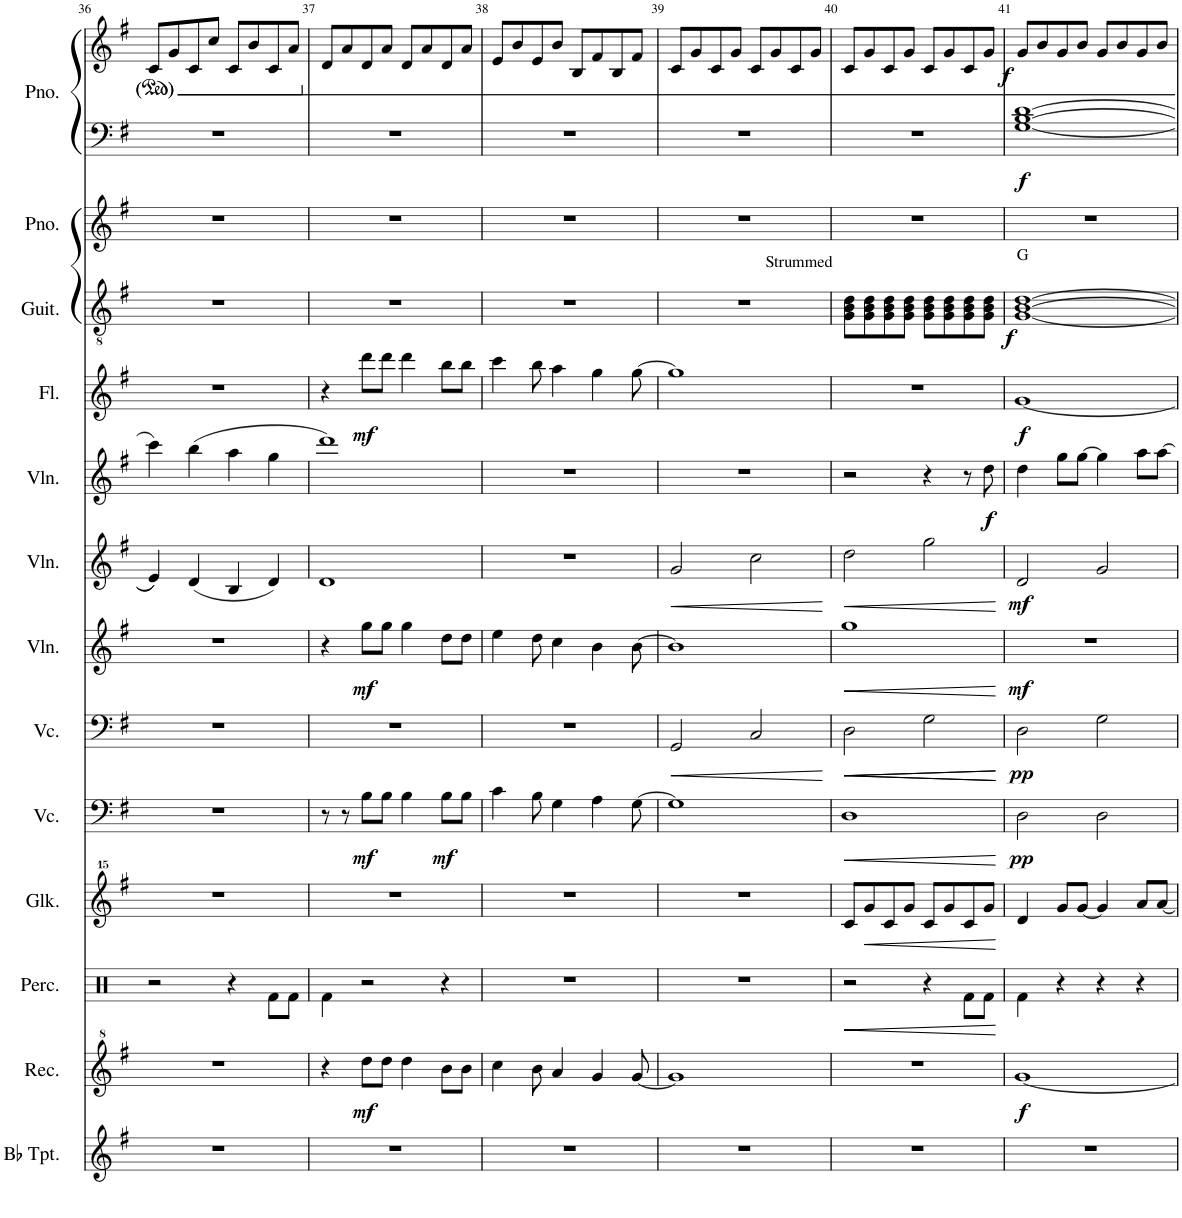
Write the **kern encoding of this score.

**kern	**kern	**dynam	**kern	**dynam	**kern	**dynam	**kern	**dynam	**kern	**dynam	**kern	**dynam	**kern	**dynam	**kern	**dynam	**kern	**dynam	**kern	**dynam	**kern	**kern	**kern	**dynam
*part13	*part12	*part12	*part11	*part11	*part10	*part10	*part9	*part9	*part8	*part8	*part7	*part7	*part6	*part6	*part5	*part5	*part4	*part4	*part3	*part3	*part2	*part1	*part1	*part1
*staff14	*staff13	*staff13	*staff12	*staff12	*staff11	*staff11	*staff10	*staff10	*staff9	*staff9	*staff8	*staff8	*staff7	*staff7	*staff6	*staff6	*staff5	*staff5	*staff4	*staff4	*staff3	*staff2	*staff1	*staff1/2
*I"Bb Trumpet	*I"Recorder	*	*I"Percussion	*	*I"Glockenspiel	*	*I"Cello 2	*	*I"Cello 1	*	*I"Violin 3	*	*I"Violin 2	*	*I"Violin 1	*	*I"Flute	*	*I"Classical Guitar	*	*I"Grand Piano	*I"Grand Piano	*	*
*I'Bb Tpt.	*I'Rec.	*	*I'Perc.	*	*I'Glk.	*	*	*	*	*	*I'Vln.	*	*I'Vln.	*	*I'Vln.	*	*I'Fl.	*	*I'Guit.	*	*I'Pno.	*I'Pno.	*	*
!!LO:PB:g=z
*clefG2	*clefG^2	*	*clefX	*	*clefG^^2	*	*clefF4	*	*clefF4	*	*clefG2	*	*clefG2	*	*clefG2	*	*clefG2	*	*clefGv2	*	*clefG2	*clefF4	*clefG2	*
*ITrd1c2	*	*	*	*	*	*	*	*	*	*	*	*	*	*	*	*	*	*	*	*	*	*	*	*
*k[f#]	*k[f#]	*	*k[]	*	*k[f#]	*	*k[f#]	*	*k[f#]	*	*k[f#]	*	*k[f#]	*	*k[f#]	*	*k[f#]	*	*k[f#]	*	*k[f#]	*k[f#]	*k[f#]	*
*M2/2	*M2/2	*	*M2/2	*	*M2/2	*	*M2/2	*	*M2/2	*	*M2/2	*	*M2/2	*	*M2/2	*	*M2/2	*	*M2/2	*	*M2/2	*M2/2	*M2/2	*
*met(c|)	*met(c|)	*	*met(c|)	*	*met(c|)	*	*met(c|)	*	*met(c|)	*	*met(c|)	*	*met(c|)	*	*met(c|)	*	*met(c|)	*	*met(c|)	*	*met(c|)	*met(c|)	*met(c|)	*
=36	=36	=36	=36	=36	=36	=36	=36	=36	=36	=36	=36	=36	=36	=36	=36	=36	=36	=36	=36	=36	=36	=36	=36	=36
1r	1r	.	2r	.	1r	.	1r	.	1r	.	1r	.	4e/	.	4ccc\	.	1r	.	1r	.	1r	1r	8c/L	.
.	.	.	.	.	.	.	.	.	.	.	.	.	.	.	.	.	.	.	.	.	.	.	8g/	.
.	.	.	.	.	.	.	.	.	.	.	.	.	(4d/	.	(4bb\	.	.	.	.	.	.	.	8c/	.
.	.	.	.	.	.	.	.	.	.	.	.	.	.	.	.	.	.	.	.	.	.	.	8cc/J	.
.	.	.	4r	.	.	.	.	.	.	.	.	.	4B/	.	4aa\	.	.	.	.	.	.	.	8c/L	.
.	.	.	.	.	.	.	.	.	.	.	.	.	.	.	.	.	.	.	.	.	.	.	8b/	.
.	.	.	8Rf\L	.	.	.	.	.	.	.	.	.	4d/)	.	4gg\	.	.	.	.	.	.	.	8c/	.
.	.	.	8Rf\J	.	.	.	.	.	.	.	.	.	.	.	.	.	.	.	.	.	.	.	8a/J	.
=37	=37	=37	=37	=37	=37	=37	=37	=37	=37	=37	=37	=37	=37	=37	=37	=37	=37	=37	=37	=37	=37	=37	=37	=37
1r	4r	.	4Rf\	.	1r	.	8r	.	1r	.	4r	.	1d	.	1ddd)	.	4r	.	1r	.	1r	1r	8d/L	.
.	.	.	.	.	.	.	8r	.	.	.	.	.	.	.	.	.	.	.	.	.	.	.	8a/	.
!	!	!LO:DY:b	!	!	!	!	!	!LO:DY:b	!	!	!	!LO:DY:b	!	!	!	!	!	!LO:DY:b	!	!	!	!	!	!
.	8ddd\L	mf	2r	.	.	.	8B\L	mf	.	.	8gg\L	mf	.	.	.	.	8ddd\L	mf	.	.	.	.	8d/	.
.	8ddd\J	.	.	.	.	.	8B\J	.	.	.	8gg\J	.	.	.	.	.	8ddd\J	.	.	.	.	.	8a/J	.
.	4ddd\	.	.	.	.	.	4B\	.	.	.	4gg\	.	.	.	.	.	4ddd\	.	.	.	.	.	8d/L	.
.	.	.	.	.	.	.	.	.	.	.	.	.	.	.	.	.	.	.	.	.	.	.	8a/	.
!	!	!	!	!	!	!	!	!LO:DY:b	!	!	!	!	!	!	!	!	!	!	!	!	!	!	!	!
.	8bb\L	.	4r	.	.	.	8B\L	mf	.	.	8dd\L	.	.	.	.	.	8bb\L	.	.	.	.	.	8d/	.
.	8bb\J	.	.	.	.	.	8B\J	.	.	.	8dd\J	.	.	.	.	.	8bb\J	.	.	.	.	.	8a/J	.
=38	=38	=38	=38	=38	=38	=38	=38	=38	=38	=38	=38	=38	=38	=38	=38	=38	=38	=38	=38	=38	=38	=38	=38	=38
1r	4ccc\	.	1r	.	1r	.	4c\	.	1r	.	4ee\	.	1r	.	1r	.	4ccc\	.	1r	.	1r	1r	8e/L	.
.	.	.	.	.	.	.	.	.	.	.	.	.	.	.	.	.	.	.	.	.	.	.	8b/	.
.	8bb\	.	.	.	.	.	8B\	.	.	.	8dd\	.	.	.	.	.	8bb\	.	.	.	.	.	8e/	.
.	4aa/	.	.	.	.	.	4G\	.	.	.	4cc\	.	.	.	.	.	4aa\	.	.	.	.	.	8b/J	.
.	.	.	.	.	.	.	.	.	.	.	.	.	.	.	.	.	.	.	.	.	.	.	8B/L	.
.	4gg/	.	.	.	.	.	4A\	.	.	.	4b\	.	.	.	.	.	4gg\	.	.	.	.	.	8f#/	.
.	.	.	.	.	.	.	.	.	.	.	.	.	.	.	.	.	.	.	.	.	.	.	8B/	.
.	[8gg/	.	.	.	.	.	[8G\	.	.	.	[8b\	.	.	.	.	.	[8gg\	.	.	.	.	.	8f#/J	.
=39	=39	=39	=39	=39	=39	=39	=39	=39	=39	=39	=39	=39	=39	=39	=39	=39	=39	=39	=39	=39	=39	=39	=39	=39
!	!	!	!	!	!	!	!	!	!	!LO:HP:b	!	!	!	!LO:HP:b	!	!	!	!	!	!	!	!	!	!
1r	1gg]	.	1r	.	1r	.	1G]	.	2GG/	<	1b]	.	2g/	<	1r	.	1gg]	.	1r	.	1r	1r	8c/L	.
.	.	.	.	.	.	.	.	.	.	.	.	.	.	.	.	.	.	.	.	.	.	.	8g/	.
.	.	.	.	.	.	.	.	.	.	.	.	.	.	.	.	.	.	.	.	.	.	.	8c/	.
.	.	.	.	.	.	.	.	.	.	.	.	.	.	.	.	.	.	.	.	.	.	.	8g/J	.
.	.	.	.	.	.	.	.	.	2C/	.	.	.	2cc\	.	.	.	.	.	.	.	.	.	8c/L	.
.	.	.	.	.	.	.	.	.	.	.	.	.	.	.	.	.	.	.	.	.	.	.	8g/	.
.	.	.	.	.	.	.	.	.	.	.	.	.	.	.	.	.	.	.	.	.	.	.	8c/	.
.	.	.	.	.	.	.	.	.	.	.	.	.	.	.	.	.	.	.	.	.	.	.	8g/J	.
.	.	.	.	.	.	.	.	.	.	[	.	.	.	[	.	.	.	.	.	.	.	.	.	.
=40	=40	=40	=40	=40	=40	=40	=40	=40	=40	=40	=40	=40	=40	=40	=40	=40	=40	=40	=40	=40	=40	=40	=40	=40
!	!	!	!	!	!	!	!	!	!	!	!	!	!	!	!	!	!	!	!LO:TX:a:t=Strummed	!	!	!	!	!
!	!	!	!	!LO:HP:b	!	!	!	!LO:HP:b	!	!LO:HP:b	!	!LO:HP:b	!	!LO:HP:b	!	!	!	!	!	!	!	!	!	!
1r	1r	.	2r	<	8ccc/L	.	1D	<	2D\	<	1gg	<	2dd\	<	2r	.	1r	.	8G\ 8B\ 8d\L	.	1r	1r	8c/L	.
!	!	!	!	!	!	!LO:HP:b	!	!	!	!	!	!	!	!	!	!	!	!	!	!	!	!	!	!
.	.	.	.	.	8ggg/	<	.	.	.	.	.	.	.	.	.	.	.	.	8G\ 8B\ 8d\	.	.	.	8g/	.
.	.	.	.	.	8ccc/	.	.	.	.	.	.	.	.	.	.	.	.	.	8G\ 8B\ 8d\	.	.	.	8c/	.
.	.	.	.	.	8ggg/J	.	.	.	.	.	.	.	.	.	.	.	.	.	8G\ 8B\ 8d\J	.	.	.	8g/J	.
!	!	!	!	!	!	!	!	!	!	!LO:HP:b	!	!	!	!	!	!	!	!	!	!	!	!	!	!
.	.	.	4r	.	8ccc/L	.	.	.	2G\	<	.	.	2gg\	.	4r	.	.	.	8G\ 8B\ 8d\L	.	.	.	8c/L	.
.	.	.	.	.	8ggg/	.	.	.	.	.	.	.	.	.	.	.	.	.	8G\ 8B\ 8d\	.	.	.	8g/	.
.	.	.	8Rf\L	.	8ccc/	.	.	.	.	.	.	.	.	.	8r	.	.	.	8G\ 8B\ 8d\	.	.	.	8c/	.
!	!	!	!	!	!	!	!	!	!	!	!	!	!	!	!	!LO:DY:b	!	!	!	!	!	!	!	!
.	.	.	8Rf\J	.	8ggg/J	.	.	.	.	.	.	.	.	.	8dd\	f	.	.	8G\ 8B\ 8d\J	.	.	.	8g/J	.
.	.	.	.	[	.	[	.	[	.	[ [	.	[	.	[	.	.	.	.	.	.	.	.	.	.
=41	=41	=41	=41	=41	=41	=41	=41	=41	=41	=41	=41	=41	=41	=41	=41	=41	=41	=41	=41	=41	=41	=41	=41	=41
!	!	!	!	!	!	!	!	!	!	!	!	!	!	!	!	!	!	!	!LO:TX:a:t=G	!	!	!	!	!
!	!	!LO:DY:b	!	!	!	!	!	!LO:DY:b	!	!LO:DY:b	!	!LO:DY:b	!	!LO:DY:b	!	!	!	!LO:DY:b	!	!LO:DY:b	!	!	!	!LO:DY:b=2
!	!	!	!	!	!	!	!	!	!	!	!	!	!	!	!	!	!	!	!	!	!	!	!	!LO:DY:n=1:b
1r	[1gg	f	4Rf\	.	4ddd/	.	2D\	pp	2D\	pp	1r	mf	2d/	mf	4dd\	.	[1g	f	[1G [1B [1d	f	1r	[1G [1B [1d	8g/L	f f
.	.	.	.	.	.	.	.	.	.	.	.	.	.	.	.	.	.	.	.	.	.	.	8b/	.
.	.	.	4r	.	8ggg/L	.	.	.	.	.	.	.	.	.	8gg\L	.	.	.	.	.	.	.	8g/	.
.	.	.	.	.	[8ggg/J	.	.	.	.	.	.	.	.	.	[8gg\J	.	.	.	.	.	.	.	8b/J	.
.	.	.	4r	.	4ggg/]	.	2D\	.	2G\	.	.	.	2g/	.	4gg\]	.	.	.	.	.	.	.	8g/L	.
.	.	.	.	.	.	.	.	.	.	.	.	.	.	.	.	.	.	.	.	.	.	.	8b/	.
.	.	.	4r	.	8aaa/L	.	.	.	.	.	.	.	.	.	8aa\L	.	.	.	.	.	.	.	8g/	.
.	.	.	.	.	[8aaa/J	.	.	.	.	.	.	.	.	.	[8aa\J	.	.	.	.	.	.	.	8b/J	.
=	=	=	=	=	=	=	=	=	=	=	=	=	=	=	=	=	=	=	=	=	=	=	=	=
*-	*-	*-	*-	*-	*-	*-	*-	*-	*-	*-	*-	*-	*-	*-	*-	*-	*-	*-	*-	*-	*-	*-	*-	*-
